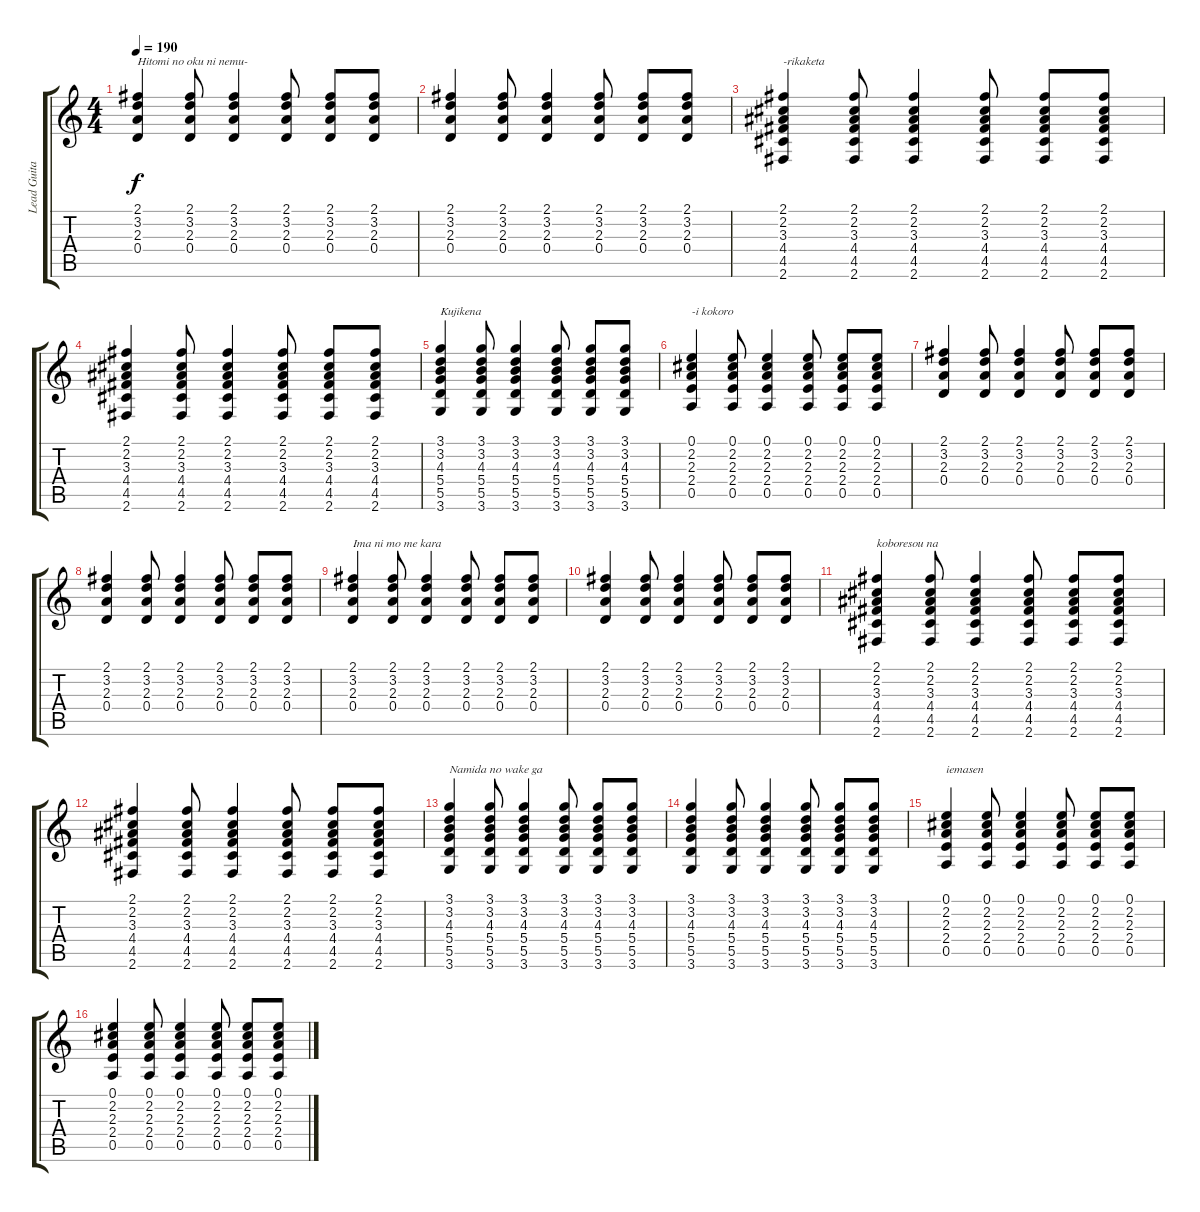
\track ("Lead Guitar" "Lead Guita") {instrument electricguitarclean}
\staff {score tabs}
\tuning (E4 B3 G3 D3 A2 E2) {hide}
\ts (4 4)
\tempo 190
\clef g2
\ks c
(2.1 3.2 2.3 0.4).4{txt "Hitomi no oku ni nemu-" dy f} (2.1 3.2 2.3 0.4).8 (2.1 3.2 2.3 0.4).4 (2.1 3.2 2.3 0.4).8 (2.1 3.2 2.3 0.4).8 (2.1 3.2 2.3 0.4).8 |
(2.1 3.2 2.3 0.4).4 (2.1 3.2 2.3 0.4).8 (2.1 3.2 2.3 0.4).4 (2.1 3.2 2.3 0.4).8 (2.1 3.2 2.3 0.4).8 (2.1 3.2 2.3 0.4).8 |
(2.1 2.2 3.3 4.4 4.5 2.6).4{txt "-rikaketa"} (2.1 2.2 3.3 4.4 4.5 2.6).8 (2.1 2.2 3.3 4.4 4.5 2.6).4 (2.1 2.2 3.3 4.4 4.5 2.6).8 (2.1 2.2 3.3 4.4 4.5 2.6).8 (2.1 2.2 3.3 4.4 4.5 2.6).8 |
(2.1 2.2 3.3 4.4 4.5 2.6).4 (2.1 2.2 3.3 4.4 4.5 2.6).8 (2.1 2.2 3.3 4.4 4.5 2.6).4 (2.1 2.2 3.3 4.4 4.5 2.6).8 (2.1 2.2 3.3 4.4 4.5 2.6).8 (2.1 2.2 3.3 4.4 4.5 2.6).8 |
(3.1 3.2 4.3 5.4 5.5 3.6).4{txt "Kujikena"} (3.1 3.2 4.3 5.4 5.5 3.6).8 (3.1 3.2 4.3 5.4 5.5 3.6).4 (3.1 3.2 4.3 5.4 5.5 3.6).8 (3.1 3.2 4.3 5.4 5.5 3.6).8 (3.1 3.2 4.3 5.4 5.5 3.6).8 |
(0.1 2.2 2.3 2.4 0.5).4{txt "-i kokoro"} (0.1 2.2 2.3 2.4 0.5).8 (0.1 2.2 2.3 2.4 0.5).4 (0.1 2.2 2.3 2.4 0.5).8 (0.1 2.2 2.3 2.4 0.5).8 (0.1 2.2 2.3 2.4 0.5).8 |
(2.1 3.2 2.3 0.4).4 (2.1 3.2 2.3 0.4).8 (2.1 3.2 2.3 0.4).4 (2.1 3.2 2.3 0.4).8 (2.1 3.2 2.3 0.4).8 (2.1 3.2 2.3 0.4).8 |
(2.1 3.2 2.3 0.4).4 (2.1 3.2 2.3 0.4).8 (2.1 3.2 2.3 0.4).4 (2.1 3.2 2.3 0.4).8 (2.1 3.2 2.3 0.4).8 (2.1 3.2 2.3 0.4).8 |
(2.1 3.2 2.3 0.4).4{txt "Ima ni mo me kara"} (2.1 3.2 2.3 0.4).8 (2.1 3.2 2.3 0.4).4 (2.1 3.2 2.3 0.4).8 (2.1 3.2 2.3 0.4).8 (2.1 3.2 2.3 0.4).8 |
(2.1 3.2 2.3 0.4).4 (2.1 3.2 2.3 0.4).8 (2.1 3.2 2.3 0.4).4 (2.1 3.2 2.3 0.4).8 (2.1 3.2 2.3 0.4).8 (2.1 3.2 2.3 0.4).8 |
(2.1 2.2 3.3 4.4 4.5 2.6).4{txt "koboresou na"} (2.1 2.2 3.3 4.4 4.5 2.6).8 (2.1 2.2 3.3 4.4 4.5 2.6).4 (2.1 2.2 3.3 4.4 4.5 2.6).8 (2.1 2.2 3.3 4.4 4.5 2.6).8 (2.1 2.2 3.3 4.4 4.5 2.6).8 |
(2.1 2.2 3.3 4.4 4.5 2.6).4 (2.1 2.2 3.3 4.4 4.5 2.6).8 (2.1 2.2 3.3 4.4 4.5 2.6).4 (2.1 2.2 3.3 4.4 4.5 2.6).8 (2.1 2.2 3.3 4.4 4.5 2.6).8 (2.1 2.2 3.3 4.4 4.5 2.6).8 |
(3.1 3.2 4.3 5.4 5.5 3.6).4{txt "Namida no wake ga"} (3.1 3.2 4.3 5.4 5.5 3.6).8 (3.1 3.2 4.3 5.4 5.5 3.6).4 (3.1 3.2 4.3 5.4 5.5 3.6).8 (3.1 3.2 4.3 5.4 5.5 3.6).8 (3.1 3.2 4.3 5.4 5.5 3.6).8 |
(3.1 3.2 4.3 5.4 5.5 3.6).4 (3.1 3.2 4.3 5.4 5.5 3.6).8 (3.1 3.2 4.3 5.4 5.5 3.6).4 (3.1 3.2 4.3 5.4 5.5 3.6).8 (3.1 3.2 4.3 5.4 5.5 3.6).8 (3.1 3.2 4.3 5.4 5.5 3.6).8 |
(0.1 2.2 2.3 2.4 0.5).4{txt "iemasen"} (0.1 2.2 2.3 2.4 0.5).8 (0.1 2.2 2.3 2.4 0.5).4 (0.1 2.2 2.3 2.4 0.5).8 (0.1 2.2 2.3 2.4 0.5).8 (0.1 2.2 2.3 2.4 0.5).8 |
(0.1 2.2 2.3 2.4 0.5).4 (0.1 2.2 2.3 2.4 0.5).8 (0.1 2.2 2.3 2.4 0.5).4 (0.1 2.2 2.3 2.4 0.5).8 (0.1 2.2 2.3 2.4 0.5).8 (0.1 2.2 2.3 2.4 0.5).8
